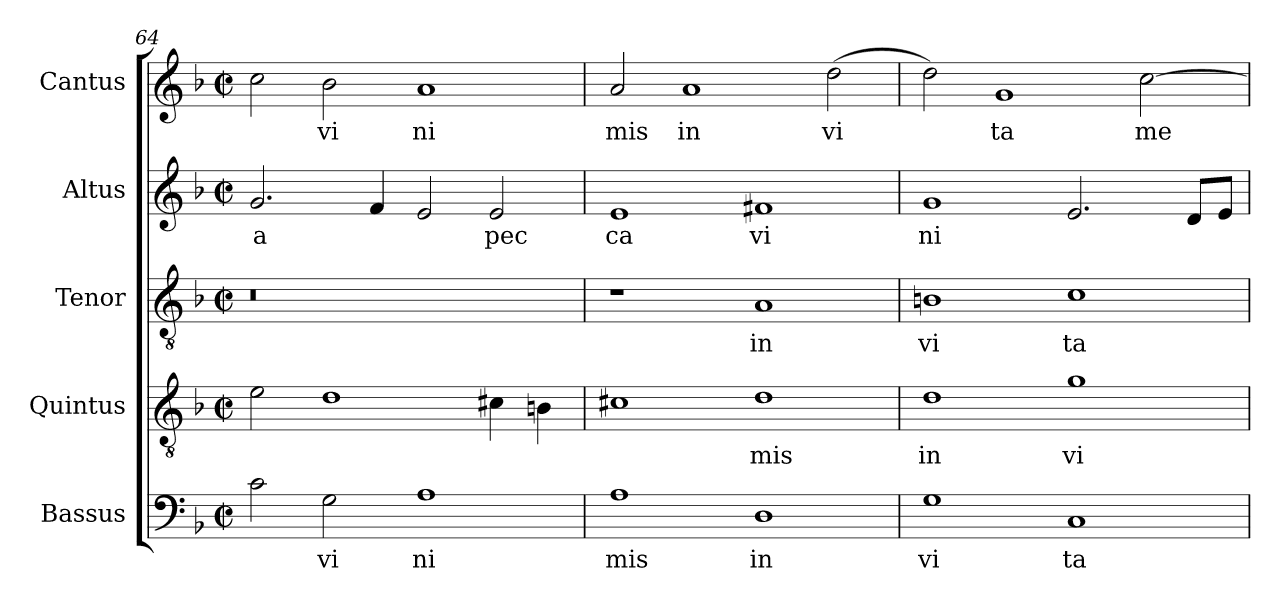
**kern	**text	**kern	**text	**kern	**text	**kern	**text	**kern	**text
*part5	*part5	*part4	*part4	*part3	*part3	*part2	*part2	*part1	*part1
*staff5	*staff5	*staff4	*staff4	*staff3	*staff3	*staff2	*staff2	*staff1	*staff1
*I"Bassus	*	*I"Quintus	*	*I"Tenor	*	*I"Altus	*	*I"Cantus	*
*clefF4	*	*clefGv2	*	*clefGv2	*	*clefG2	*	*clefG2	*
*k[b-]	*	*k[b-]	*	*k[b-]	*	*k[b-]	*	*k[b-]	*
*F:	*	*F:	*	*F:	*	*F:	*	*F:	*
*M2/2	*	*M2/2	*	*M2/2	*	*M2/2	*	*M2/2	*
*met(c|)	*	*met(c|)	*	*met(c|)	*	*met(c|)	*	*met(c|)	*
=64	=64	=64	=64	=64	=64	=64	=64	=64	=64
!	!	!	!	!	!	!	!LO:LY:b:cj	!	!
2c\	.	2e\	.	0r	.	2.g/	a	2cc\	.
!	!LO:LY:b:cj	!	!	!	!	!	!	!	!LO:LY:b:cj
2G\	vi	1d	.	.	.	.	.	2b-\	vi
.	.	.	.	.	.	4f/	.	.	.
!	!LO:LY:b:cj	!	!	!	!	!	!	!	!LO:LY:b:cj
1A	ni	.	.	.	.	2e/	.	1a	ni
!	!	!	!	!	!	!	!LO:LY:b:cj	!	!
.	.	4c#\	.	.	.	2e/	pec	.	.
.	.	4Bn\	.	.	.	.	.	.	.
=65	=65	=65	=65	=65	=65	=65	=65	=65	=65
!	!LO:LY:b:cj	!	!	!	!	!	!LO:LY:b:cj	!	!LO:LY:b:cj
1A	mis	1c#	.	1r	.	1e	ca	2a/	mis
!	!	!	!	!	!	!	!	!	!LO:LY:b:cj
.	.	.	.	.	.	.	.	1a	in
!	!LO:LY:b:cj	!	!LO:LY:b:cj	!	!LO:LY:b:cj	!	!LO:LY:b:cj	!	!
1D	in	1d	mis	1A	in	1f#X	vi	.	.
!	!	!	!	!	!	!	!	!	!LO:LY:b:cj
.	.	.	.	.	.	.	.	(>2dd\	vi
=66	=66	=66	=66	=66	=66	=66	=66	=66	=66
!	!LO:LY:b:cj	!	!LO:LY:b:cj	!	!LO:LY:b:cj	!	!LO:LY:b:cj	!	!
1G	vi	1d	in	1Bn	vi	1g	ni	2dd\)	.
!	!	!	!	!	!	!	!	!	!LO:LY:b:cj
.	.	.	.	.	.	.	.	1g	ta
!	!LO:LY:b:cj	!	!LO:LY:b:cj	!	!LO:LY:b:cj	!	!	!	!
1C	ta	1g	vi	1c	ta	2.e/	.	.	.
!	!	!	!	!	!	!	!	!	!LO:LY:b
.	.	.	.	.	.	.	.	[>2cc\	me
.	.	.	.	.	.	8d/L	.	.	.
.	.	.	.	.	.	8e/J	.	.	.
=	=	=	=	=	=	=	=	=	=
*-	*-	*-	*-	*-	*-	*-	*-	*-	*-
